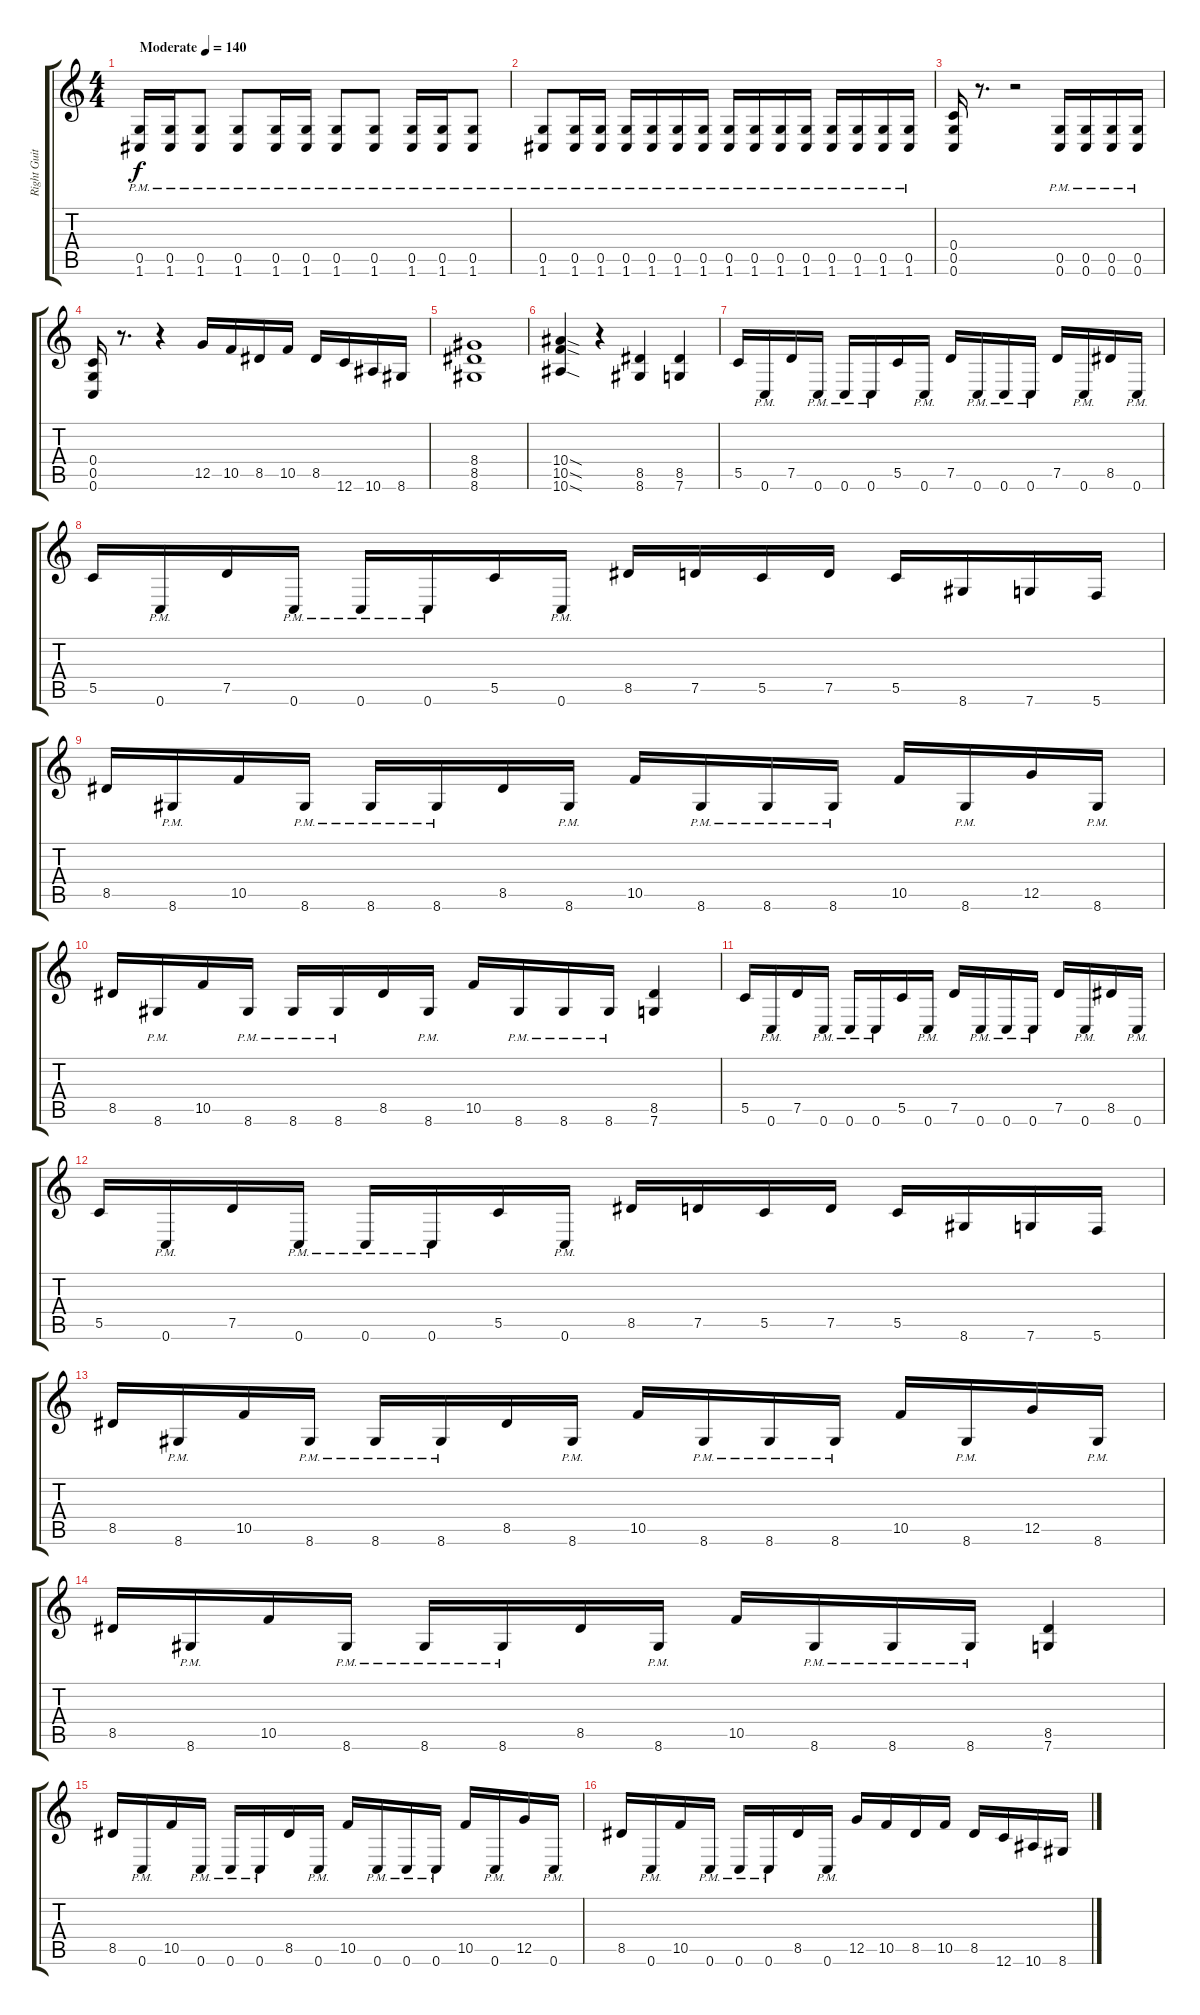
\track ("Right Guitar" "Right Guit") {instrument distortionguitar}
\staff {score tabs}
\tuning (D4 A3 F3 C3 G2 C2) {hide}
\ts (4 4)
\tempo (140 "Moderate")
\clef g2
\ks c
(0.5{pm} 1.6{pm}).16{dy f instrument distortionguitar} (0.5{pm} 1.6{pm}).16 (0.5{pm} 1.6{pm}).8 (0.5{pm} 1.6{pm}).8 (0.5{pm} 1.6{pm}).16 (0.5{pm} 1.6{pm}).16 (0.5{pm} 1.6{pm}).8 (0.5{pm} 1.6{pm}).8 (0.5{pm} 1.6{pm}).16 (0.5{pm} 1.6{pm}).16 (0.5{pm} 1.6{pm}).8 |
(0.5{pm} 1.6{pm}).8 (0.5{pm} 1.6{pm}).16 (0.5{pm} 1.6{pm}).16 (0.5{pm} 1.6{pm}).16 (0.5{pm} 1.6{pm}).16 (0.5{pm} 1.6{pm}).16 (0.5{pm} 1.6{pm}).16 (0.5{pm} 1.6{pm}).16 (0.5{pm} 1.6{pm}).16 (0.5{pm} 1.6{pm}).16 (0.5{pm} 1.6{pm}).16 (0.5{pm} 1.6{pm}).16 (0.5{pm} 1.6{pm}).16 (0.5{pm} 1.6{pm}).16 (0.5{pm} 1.6{pm}).16 |
(0.4 0.5 0.6).16 r.8{d} r.2 (0.5{pm} 0.6{pm}).16 (0.5{pm} 0.6{pm}).16 (0.5{pm} 0.6{pm}).16 (0.5{pm} 0.6{pm}).16 |
(0.4 0.5 0.6).16 r.8{d} r.4 12.5.16 10.5.16 8.5.16 10.5.16 8.5.16 12.6.16 10.6.16 8.6.16 |
(8.4 8.5 8.6).1 |
(10.4{sod} 10.5{sod} 10.6{sod}).4 r.4 (8.5 8.6).4 (8.5 7.6).4 |
5.5.16 0.6{pm}.16 7.5.16 0.6{pm}.16 0.6{pm}.16 0.6{pm}.16 5.5.16 0.6{pm}.16 7.5.16 0.6{pm}.16 0.6{pm}.16 0.6{pm}.16 7.5.16 0.6{pm}.16 8.5.16 0.6{pm}.16 |
5.5.16 0.6{pm}.16 7.5.16 0.6{pm}.16 0.6{pm}.16 0.6{pm}.16 5.5.16 0.6{pm}.16 8.5.16 7.5.16 5.5.16 7.5.16 5.5.16 8.6.16 7.6.16 5.6.16 |
8.5.16 8.6{pm}.16 10.5.16 8.6{pm}.16 8.6{pm}.16 8.6{pm}.16 8.5.16 8.6{pm}.16 10.5.16 8.6{pm}.16 8.6{pm}.16 8.6{pm}.16 10.5.16 8.6{pm}.16 12.5.16 8.6{pm}.16 |
8.5.16 8.6{pm}.16 10.5.16 8.6{pm}.16 8.6{pm}.16 8.6{pm}.16 8.5.16 8.6{pm}.16 10.5.16 8.6{pm}.16 8.6{pm}.16 8.6{pm}.16 (8.5 7.6).4 |
5.5.16 0.6{pm}.16 7.5.16 0.6{pm}.16 0.6{pm}.16 0.6{pm}.16 5.5.16 0.6{pm}.16 7.5.16 0.6{pm}.16 0.6{pm}.16 0.6{pm}.16 7.5.16 0.6{pm}.16 8.5.16 0.6{pm}.16 |
5.5.16 0.6{pm}.16 7.5.16 0.6{pm}.16 0.6{pm}.16 0.6{pm}.16 5.5.16 0.6{pm}.16 8.5.16 7.5.16 5.5.16 7.5.16 5.5.16 8.6.16 7.6.16 5.6.16 |
8.5.16 8.6{pm}.16 10.5.16 8.6{pm}.16 8.6{pm}.16 8.6{pm}.16 8.5.16 8.6{pm}.16 10.5.16 8.6{pm}.16 8.6{pm}.16 8.6{pm}.16 10.5.16 8.6{pm}.16 12.5.16 8.6{pm}.16 |
8.5.16 8.6{pm}.16 10.5.16 8.6{pm}.16 8.6{pm}.16 8.6{pm}.16 8.5.16 8.6{pm}.16 10.5.16 8.6{pm}.16 8.6{pm}.16 8.6{pm}.16 (8.5 7.6).4 |
8.5.16 0.6{pm}.16 10.5.16 0.6{pm}.16 0.6{pm}.16 0.6{pm}.16 8.5.16 0.6{pm}.16 10.5.16 0.6{pm}.16 0.6{pm}.16 0.6{pm}.16 10.5.16 0.6{pm}.16 12.5.16 0.6{pm}.16 |
8.5.16 0.6{pm}.16 10.5.16 0.6{pm}.16 0.6{pm}.16 0.6{pm}.16 8.5.16 0.6{pm}.16 12.5.16 10.5.16 8.5.16 10.5.16 8.5.16 12.6.16 10.6.16 8.6.16
